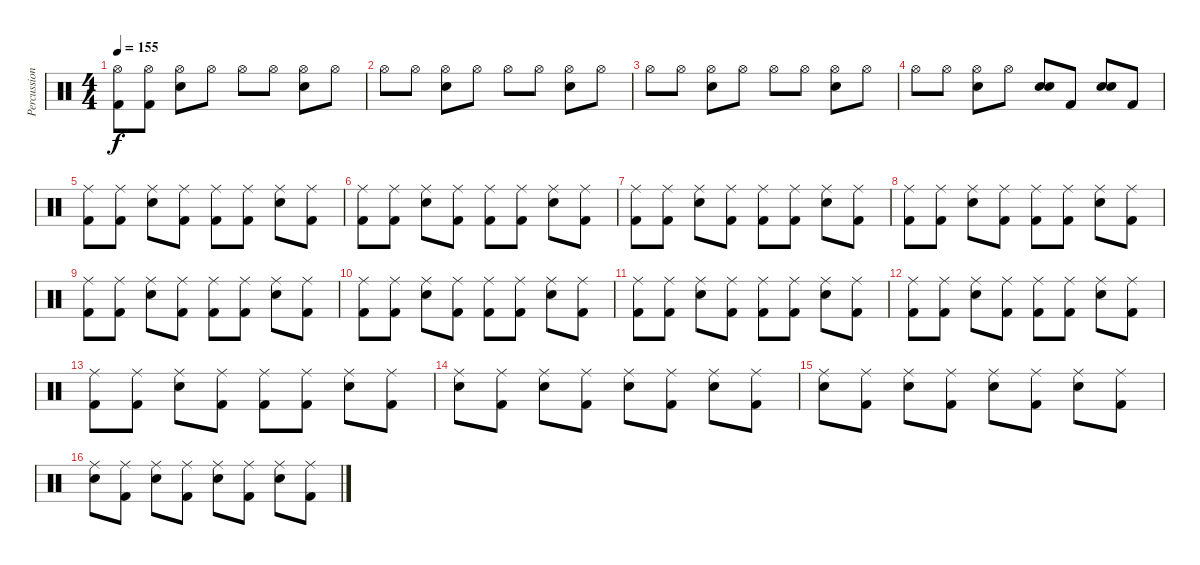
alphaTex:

\track ("Percussion" "Percussion") {instrument percussion}
\staff {score}
\articulation defaults
\ts (4 4)
\tempo 155
\clef neutral
\ks c
("Hi-Hat (open)" "Kick (hit) 2").8{dy f} ("Hi-Hat (open)" "Kick (hit) 2").8 ("Hi-Hat (open)" "Electric Snare (hit)").8 "Hi-Hat (open)".8 "Hi-Hat (open)".8 "Hi-Hat (open)".8 ("Hi-Hat (open)" "Electric Snare (hit)").8 "Hi-Hat (open)".8 |
"Hi-Hat (open)".8 "Hi-Hat (open)".8 ("Hi-Hat (open)" "Electric Snare (hit)").8 "Hi-Hat (open)".8 "Hi-Hat (open)".8 "Hi-Hat (open)".8 ("Hi-Hat (open)" "Electric Snare (hit)").8 "Hi-Hat (open)".8 |
"Hi-Hat (open)".8 "Hi-Hat (open)".8 ("Hi-Hat (open)" "Electric Snare (hit)").8 "Hi-Hat (open)".8 "Hi-Hat (open)".8 "Hi-Hat (open)".8 ("Hi-Hat (open)" "Electric Snare (hit)").8 "Hi-Hat (open)".8 |
"Hi-Hat (open)".8 "Hi-Hat (open)".8 ("Hi-Hat (open)" "Electric Snare (hit)").8 "Hi-Hat (open)".8 ("Electric Snare (hit)" "Electric Snare (hit)").8 "Kick (hit) 2".8 ("Electric Snare (hit)" "Electric Snare (hit)").8 "Kick (hit) 2".8 |
("Ride (middle)" "Kick (hit) 2").8 ("Ride (middle)" "Kick (hit) 2").8 ("Ride (middle)" "Electric Snare (hit)").8 ("Ride (middle)" "Kick (hit) 2").8 ("Ride (middle)" "Kick (hit) 2").8 ("Ride (middle)" "Kick (hit) 2").8 ("Ride (middle)" "Electric Snare (hit)").8 ("Ride (middle)" "Kick (hit) 2").8 |
("Ride (middle)" "Kick (hit) 2").8 ("Ride (middle)" "Kick (hit) 2").8 ("Ride (middle)" "Electric Snare (hit)").8 ("Ride (middle)" "Kick (hit) 2").8 ("Ride (middle)" "Kick (hit) 2").8 ("Ride (middle)" "Kick (hit) 2").8 ("Ride (middle)" "Electric Snare (hit)").8 ("Ride (middle)" "Kick (hit) 2").8 |
("Ride (middle)" "Kick (hit) 2").8 ("Ride (middle)" "Kick (hit) 2").8 ("Ride (middle)" "Electric Snare (hit)").8 ("Ride (middle)" "Kick (hit) 2").8 ("Ride (middle)" "Kick (hit) 2").8 ("Ride (middle)" "Kick (hit) 2").8 ("Ride (middle)" "Electric Snare (hit)").8 ("Ride (middle)" "Kick (hit) 2").8 |
("Ride (middle)" "Kick (hit) 2").8 ("Ride (middle)" "Kick (hit) 2").8 ("Ride (middle)" "Electric Snare (hit)").8 ("Ride (middle)" "Kick (hit) 2").8 ("Ride (middle)" "Kick (hit) 2").8 ("Ride (middle)" "Kick (hit) 2").8 ("Ride (middle)" "Electric Snare (hit)").8 ("Ride (middle)" "Kick (hit) 2").8 |
("Ride (middle)" "Kick (hit) 2").8 ("Ride (middle)" "Kick (hit) 2").8 ("Ride (middle)" "Electric Snare (hit)").8 ("Ride (middle)" "Kick (hit) 2").8 ("Ride (middle)" "Kick (hit) 2").8 ("Ride (middle)" "Kick (hit) 2").8 ("Ride (middle)" "Electric Snare (hit)").8 ("Ride (middle)" "Kick (hit) 2").8 |
("Ride (middle)" "Kick (hit) 2").8 ("Ride (middle)" "Kick (hit) 2").8 ("Ride (middle)" "Electric Snare (hit)").8 ("Ride (middle)" "Kick (hit) 2").8 ("Ride (middle)" "Kick (hit) 2").8 ("Ride (middle)" "Kick (hit) 2").8 ("Ride (middle)" "Electric Snare (hit)").8 ("Ride (middle)" "Kick (hit) 2").8 |
("Ride (middle)" "Kick (hit) 2").8 ("Ride (middle)" "Kick (hit) 2").8 ("Ride (middle)" "Electric Snare (hit)").8 ("Ride (middle)" "Kick (hit) 2").8 ("Ride (middle)" "Kick (hit) 2").8 ("Ride (middle)" "Kick (hit) 2").8 ("Ride (middle)" "Electric Snare (hit)").8 ("Ride (middle)" "Kick (hit) 2").8 |
("Ride (middle)" "Kick (hit) 2").8 ("Ride (middle)" "Kick (hit) 2").8 ("Ride (middle)" "Electric Snare (hit)").8 ("Ride (middle)" "Kick (hit) 2").8 ("Ride (middle)" "Kick (hit) 2").8 ("Ride (middle)" "Kick (hit) 2").8 ("Ride (middle)" "Electric Snare (hit)").8 ("Ride (middle)" "Kick (hit) 2").8 |
("Ride (middle)" "Kick (hit) 2").8 ("Ride (middle)" "Kick (hit) 2").8 ("Ride (middle)" "Electric Snare (hit)").8 ("Ride (middle)" "Kick (hit) 2").8 ("Ride (middle)" "Kick (hit) 2").8 ("Ride (middle)" "Kick (hit) 2").8 ("Ride (middle)" "Electric Snare (hit)").8 ("Ride (middle)" "Kick (hit) 2").8 |
("Ride (middle)" "Electric Snare (hit)").8 ("Ride (middle)" "Kick (hit) 2").8 ("Ride (middle)" "Electric Snare (hit)").8 ("Ride (middle)" "Kick (hit) 2").8 ("Ride (middle)" "Electric Snare (hit)").8 ("Ride (middle)" "Kick (hit) 2").8 ("Ride (middle)" "Electric Snare (hit)").8 ("Ride (middle)" "Kick (hit) 2").8 |
("Ride (middle)" "Electric Snare (hit)").8 ("Ride (middle)" "Kick (hit) 2").8 ("Ride (middle)" "Electric Snare (hit)").8 ("Ride (middle)" "Kick (hit) 2").8 ("Ride (middle)" "Electric Snare (hit)").8 ("Ride (middle)" "Kick (hit) 2").8 ("Ride (middle)" "Electric Snare (hit)").8 ("Ride (middle)" "Kick (hit) 2").8 |
("Ride (middle)" "Electric Snare (hit)").8 ("Ride (middle)" "Kick (hit) 2").8 ("Ride (middle)" "Electric Snare (hit)").8 ("Ride (middle)" "Kick (hit) 2").8 ("Ride (middle)" "Electric Snare (hit)").8 ("Ride (middle)" "Kick (hit) 2").8 ("Ride (middle)" "Electric Snare (hit)").8 ("Ride (middle)" "Kick (hit) 2").8
